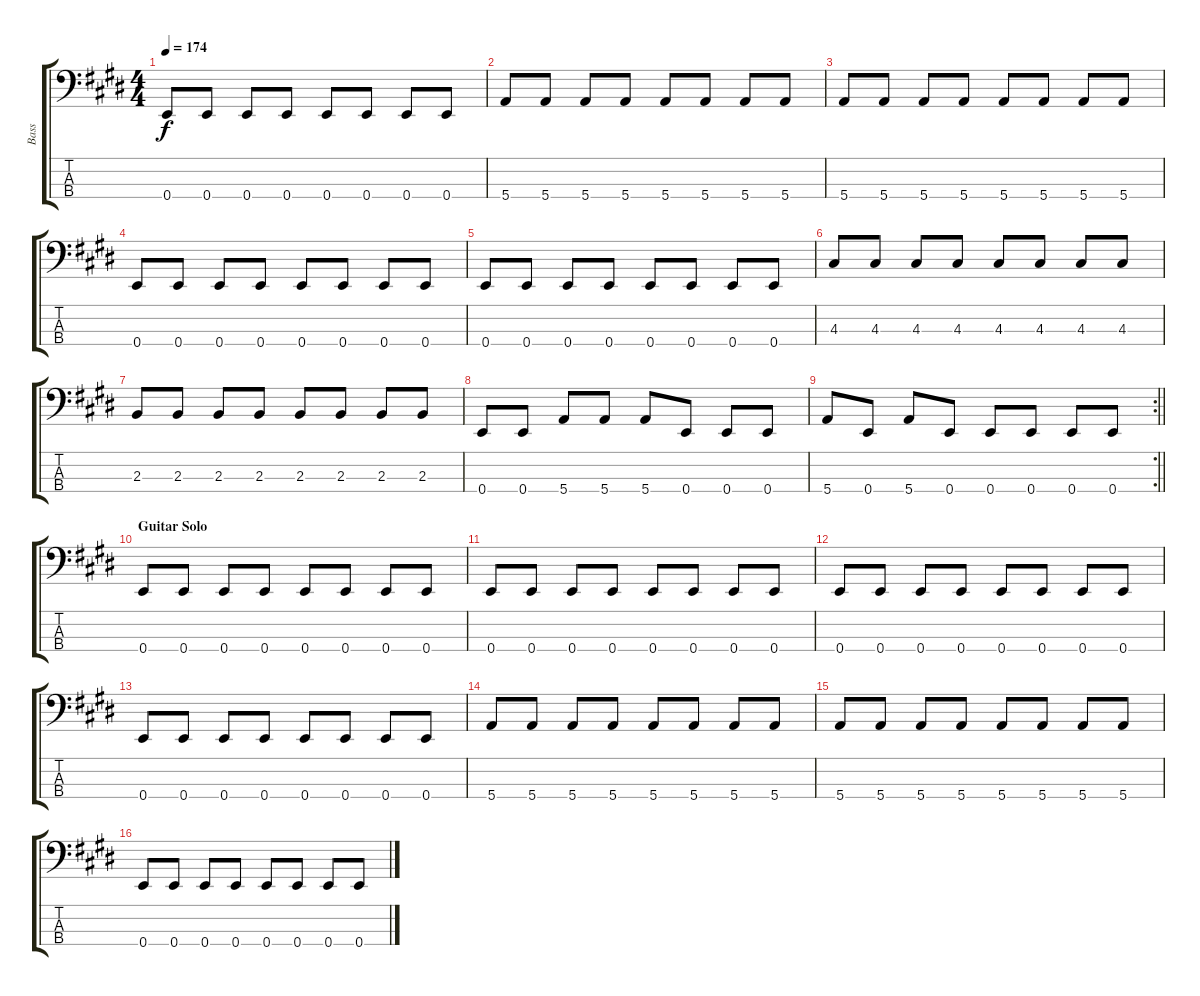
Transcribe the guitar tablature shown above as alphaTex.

\track ("Bass" "Bass") {instrument electricbasspick}
\staff {score tabs}
\tuning (G2 D2 A1 E1) {hide}
\ts (4 4)
\tempo 174
\clef f4
\ks e
0.4.8{dy f} 0.4.8 0.4.8 0.4.8 0.4.8 0.4.8 0.4.8 0.4.8 |
\ks c#minor
5.4.8 5.4.8 5.4.8 5.4.8 5.4.8 5.4.8 5.4.8 5.4.8 |
5.4.8 5.4.8 5.4.8 5.4.8 5.4.8 5.4.8 5.4.8 5.4.8 |
0.4.8 0.4.8 0.4.8 0.4.8 0.4.8 0.4.8 0.4.8 0.4.8 |
\ks e
0.4.8 0.4.8 0.4.8 0.4.8 0.4.8 0.4.8 0.4.8 0.4.8 |
\ks c#minor
4.3.8 4.3.8 4.3.8 4.3.8 4.3.8 4.3.8 4.3.8 4.3.8 |
2.3.8 2.3.8 2.3.8 2.3.8 2.3.8 2.3.8 2.3.8 2.3.8 |
0.4.8 0.4.8 5.4.8 5.4.8 5.4.8 0.4.8 0.4.8 0.4.8 |
\rc 2
\barLineRight lightlight
\ks e
5.4.8 0.4.8 5.4.8 0.4.8 0.4.8 0.4.8 0.4.8 0.4.8 |
\section ("" "Guitar Solo")
\ks c#minor
0.4.8 0.4.8 0.4.8 0.4.8 0.4.8 0.4.8 0.4.8 0.4.8 |
0.4.8 0.4.8 0.4.8 0.4.8 0.4.8 0.4.8 0.4.8 0.4.8 |
0.4.8 0.4.8 0.4.8 0.4.8 0.4.8 0.4.8 0.4.8 0.4.8 |
\ks e
0.4.8 0.4.8 0.4.8 0.4.8 0.4.8 0.4.8 0.4.8 0.4.8 |
\ks c#minor
5.4.8 5.4.8 5.4.8 5.4.8 5.4.8 5.4.8 5.4.8 5.4.8 |
5.4.8 5.4.8 5.4.8 5.4.8 5.4.8 5.4.8 5.4.8 5.4.8 |
0.4.8 0.4.8 0.4.8 0.4.8 0.4.8 0.4.8 0.4.8 0.4.8
